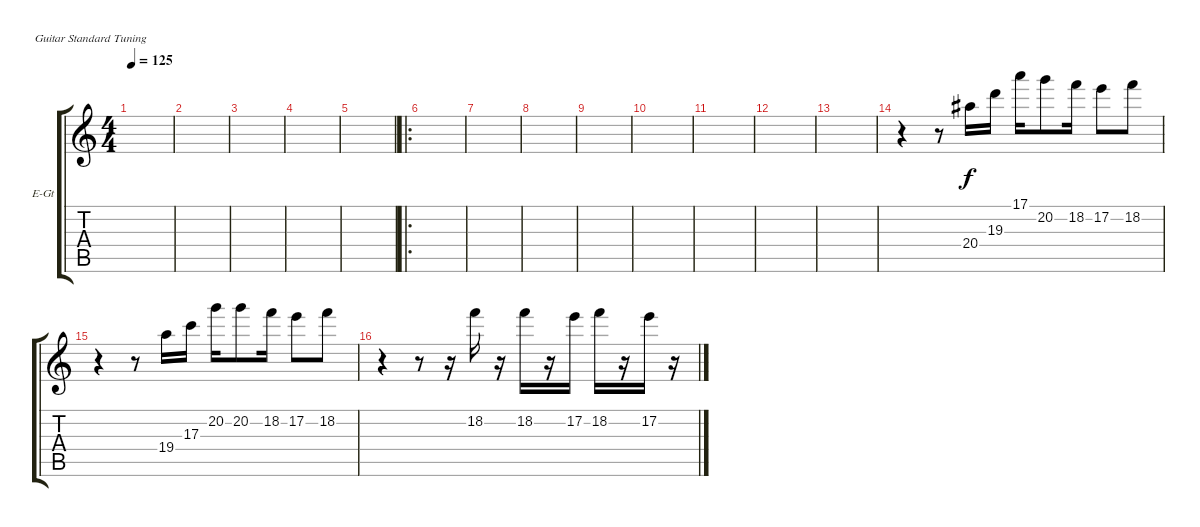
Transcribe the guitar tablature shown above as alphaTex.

\defaultSystemsLayout 4
\bracketExtendMode groupsimilarinstruments
\firstSystemTrackNameOrientation horizontal
\otherSystemsTrackNameOrientation horizontal
\track ("Electric Guitar" "E-Gt") {instrument overdrivenguitar}
\staff {score tabs}
\tuning (E4 B3 G3 D3 A2 E2)
\ts (4 4)
\tempo 125
\clef g2
\scale
0.487395
\ks c
|
\scale
0.256303 |
\scale
0.256303 |
|
|
\ro
|
|
|
|
|
|
|
|
r.4 r.8 20.4.16 19.3.16 17.1.16 20.2.8 18.2.16 17.2.8 18.2.8 |
r.4 r.8 19.4.16 17.3.16 20.2.16 20.2.8 18.2.16 17.2.8 18.2.8 |
r.4 r.8 r.16 18.2.16 r.16 18.2.16 r.16 17.2.16 18.2.16 r.16 17.2.16 r.16
